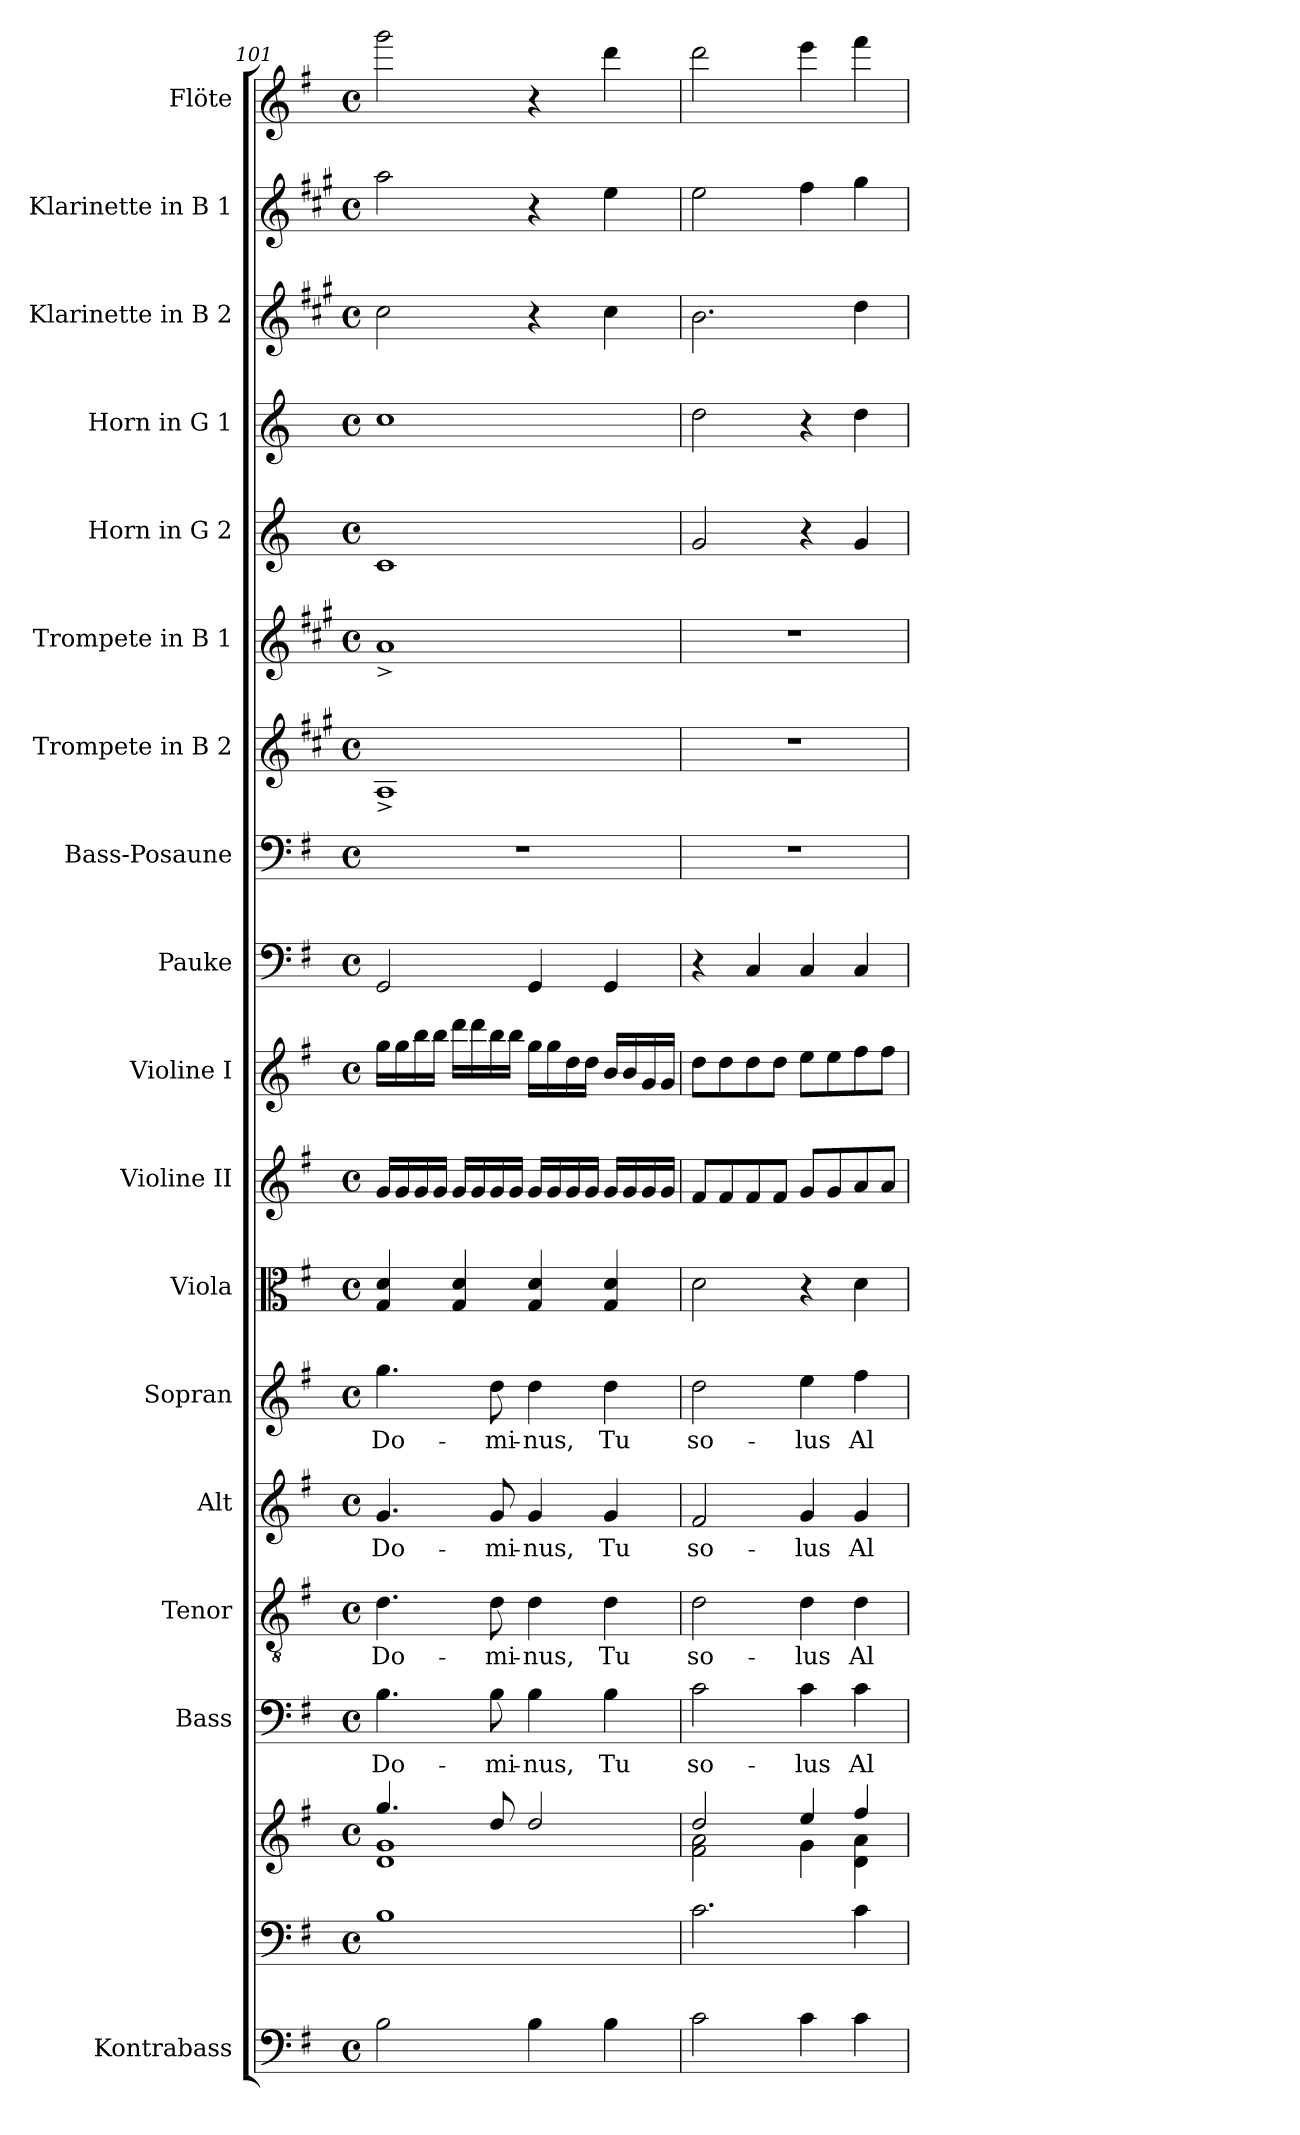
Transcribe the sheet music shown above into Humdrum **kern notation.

**kern	**kern	**kern	**kern	**text	**kern	**text	**kern	**text	**kern	**text	**kern	**kern	**kern	**kern	**kern	**kern	**kern	**kern	**kern	**kern	**kern	**kern
*part18	*part17	*part17	*part16	*part16	*part15	*part15	*part14	*part14	*part13	*part13	*part12	*part11	*part10	*part9	*part8	*part7	*part6	*part5	*part4	*part3	*part2	*part1
*staff19	*staff18	*staff17	*staff16	*staff16	*staff15	*staff15	*staff14	*staff14	*staff13	*staff13	*staff12	*staff11	*staff10	*staff9	*staff8	*staff7	*staff6	*staff5	*staff4	*staff3	*staff2	*staff1
*I"Kontrabass	*	*	*I"Bass	*	*I"Tenor	*	*I"Alt	*	*I"Sopran	*	*I"Viola	*I"Violine II	*I"Violine I	*I"Pauke	*I"Bass-Posaune	*I"Trompete in B 2	*I"Trompete in B 1	*I"Horn in G 2	*I"Horn in G 1	*I"Klarinette in B 2	*I"Klarinette in B 1	*I"Flöte
*I'Kb.	*	*	*I'B	*	*I'T	*	*I'A	*	*I'S	*	*I'Vla.	*I'Vl. II	*I'Vl. I	*I'Pk.	*I'B. Pos.	*	*	*I'Hrn. 2	*I'Hrn. 1	*	*	*I'Fl.
!!LO:PB:g=z
*clefF4	*clefF4	*clefG2	*clefF4	*	*clefGv2	*	*clefG2	*	*clefG2	*	*clefC3	*clefG2	*clefG2	*clefF4	*clefF4	*clefG2	*clefG2	*clefG2	*clefG2	*clefG2	*clefG2	*clefG2
*ITrd7c12	*	*	*	*	*	*	*	*	*	*	*	*	*	*	*	*ITrd1c2	*ITrd1c2	*ITrd3c5	*ITrd3c5	*ITrd1c2	*ITrd1c2	*
*k[f#]	*k[f#]	*k[f#]	*k[f#]	*	*k[f#]	*	*k[f#]	*	*k[f#]	*	*k[f#]	*k[f#]	*k[f#]	*k[f#]	*k[f#]	*k[f#]	*k[f#]	*k[f#]	*k[f#]	*k[f#]	*k[f#]	*k[f#]
*G:	*G:	*G:	*G:	*	*G:	*	*G:	*	*G:	*	*G:	*G:	*G:	*G:	*G:	*G:	*G:	*G:	*G:	*G:	*G:	*G:
*M4/4	*M4/4	*M4/4	*M4/4	*	*M4/4	*	*M4/4	*	*M4/4	*	*M4/4	*M4/4	*M4/4	*M4/4	*M4/4	*M4/4	*M4/4	*M4/4	*M4/4	*M4/4	*M4/4	*M4/4
*met(c)	*met(c)	*met(c)	*met(c)	*	*met(c)	*	*met(c)	*	*met(c)	*	*met(c)	*met(c)	*met(c)	*met(c)	*met(c)	*met(c)	*met(c)	*met(c)	*met(c)	*met(c)	*met(c)	*met(c)
=101	=101	=101	=101	=101	=101	=101	=101	=101	=101	=101	=101	=101	=101	=101	=101	=101	=101	=101	=101	=101	=101	=101
*	*	*^	*	*	*	*	*	*	*	*	*	*	*	*	*	*	*	*	*	*	*	*
!	!	!	!	!	!LO:LY:b	!	!LO:LY:b	!	!LO:LY:b	!	!LO:LY:b	!	!	!	!	!	!	!	!	!	!	!	!
2BB\	1B	4.gg/	1d 1g	4.B\	Do-	4.d\	Do-	4.g/	Do-	4.gg\	Do-	4G/ 4d/	16g/LL	16gg\LL	2GG/	1r	1G^<	1g^<	1G	1g	2b\	2gg\	2ggg\
.	.	.	.	.	.	.	.	.	.	.	.	.	16g/	16gg\	.	.	.	.	.	.	.	.	.
.	.	.	.	.	.	.	.	.	.	.	.	.	16g/	16bb\	.	.	.	.	.	.	.	.	.
.	.	.	.	.	.	.	.	.	.	.	.	.	16g/JJ	16bb\JJ	.	.	.	.	.	.	.	.	.
.	.	.	.	.	.	.	.	.	.	.	.	4G/ 4d/	16g/LL	16ddd\LL	.	.	.	.	.	.	.	.	.
.	.	.	.	.	.	.	.	.	.	.	.	.	16g/	16ddd\	.	.	.	.	.	.	.	.	.
!	!	!	!	!	!LO:LY:b	!	!LO:LY:b	!	!LO:LY:b	!	!LO:LY:b	!	!	!	!	!	!	!	!	!	!	!	!
.	.	8dd/	.	8B\	-mi-	8d\	-mi-	8g/	-mi-	8dd\	-mi-	.	16g/	16bb\	.	.	.	.	.	.	.	.	.
.	.	.	.	.	.	.	.	.	.	.	.	.	16g/JJ	16bb\JJ	.	.	.	.	.	.	.	.	.
!	!	!	!	!	!LO:LY:b	!	!LO:LY:b	!	!LO:LY:b	!	!LO:LY:b	!	!	!	!	!	!	!	!	!	!	!	!
4BB\	.	2dd/	.	4B\	-nus,	4d\	-nus,	4g/	-nus,	4dd\	-nus,	4G/ 4d/	16g/LL	16gg\LL	4GG/	.	.	.	.	.	4r	4r	4r
.	.	.	.	.	.	.	.	.	.	.	.	.	16g/	16gg\	.	.	.	.	.	.	.	.	.
.	.	.	.	.	.	.	.	.	.	.	.	.	16g/	16dd\	.	.	.	.	.	.	.	.	.
.	.	.	.	.	.	.	.	.	.	.	.	.	16g/JJ	16dd\JJ	.	.	.	.	.	.	.	.	.
!	!	!	!	!	!LO:LY:b	!	!LO:LY:b	!	!LO:LY:b	!	!LO:LY:b	!	!	!	!	!	!	!	!	!	!	!	!
4BB\	.	.	.	4B\	Tu	4d\	Tu	4g/	Tu	4dd\	Tu	4G/ 4d/	16g/LL	16b/LL	4GG/	.	.	.	.	.	4b\	4dd\	4ddd\
.	.	.	.	.	.	.	.	.	.	.	.	.	16g/	16b/	.	.	.	.	.	.	.	.	.
.	.	.	.	.	.	.	.	.	.	.	.	.	16g/	16g/	.	.	.	.	.	.	.	.	.
.	.	.	.	.	.	.	.	.	.	.	.	.	16g/JJ	16g/JJ	.	.	.	.	.	.	.	.	.
=102	=102	=102	=102	=102	=102	=102	=102	=102	=102	=102	=102	=102	=102	=102	=102	=102	=102	=102	=102	=102	=102	=102	=102
!	!	!	!	!	!LO:LY:b	!	!LO:LY:b	!	!LO:LY:b	!	!LO:LY:b	!	!	!	!	!	!	!	!	!	!	!	!
2C\	2.c\	2dd/	2f#\ 2a\	2c\	so-	2d\	so-	2f#/	so-	2dd\	so-	2d\	8f#/L	8dd\L	4r	1r	1r	1r	2d/	2a\	2.a\	2dd\	2ddd\
.	.	.	.	.	.	.	.	.	.	.	.	.	8f#/	8dd\	.	.	.	.	.	.	.	.	.
.	.	.	.	.	.	.	.	.	.	.	.	.	8f#/	8dd\	4C/	.	.	.	.	.	.	.	.
.	.	.	.	.	.	.	.	.	.	.	.	.	8f#/J	8dd\J	.	.	.	.	.	.	.	.	.
!	!	!	!	!	!LO:LY:b	!	!LO:LY:b	!	!LO:LY:b	!	!LO:LY:b	!	!	!	!	!	!	!	!	!	!	!	!
4C\	.	4ee/	4g\	4c\	-lus	4d\	-lus	4g/	-lus	4ee\	-lus	4r	8g/L	8ee\L	4C/	.	.	.	4r	4r	.	4ee\	4eee\
.	.	.	.	.	.	.	.	.	.	.	.	.	8g/	8ee\	.	.	.	.	.	.	.	.	.
!	!	!	!	!	!LO:LY:b	!	!LO:LY:b	!	!LO:LY:b	!	!LO:LY:b	!	!	!	!	!	!	!	!	!	!	!	!
4C\	4c\	4ff#/	4d\ 4a\	4c\	Al-	4d\	Al-	4g/	Al-	4ff#\	Al-	4d\	8a/	8ff#\	4C/	.	.	.	4d/	4a\	4cc\	4ff#\	4fff#\
.	.	.	.	.	.	.	.	.	.	.	.	.	8a/J	8ff#\J	.	.	.	.	.	.	.	.	.
*	*	*v	*v	*	*	*	*	*	*	*	*	*	*	*	*	*	*	*	*	*	*	*	*
=	=	=	=	=	=	=	=	=	=	=	=	=	=	=	=	=	=	=	=	=	=	=
*-	*-	*-	*-	*-	*-	*-	*-	*-	*-	*-	*-	*-	*-	*-	*-	*-	*-	*-	*-	*-	*-	*-
